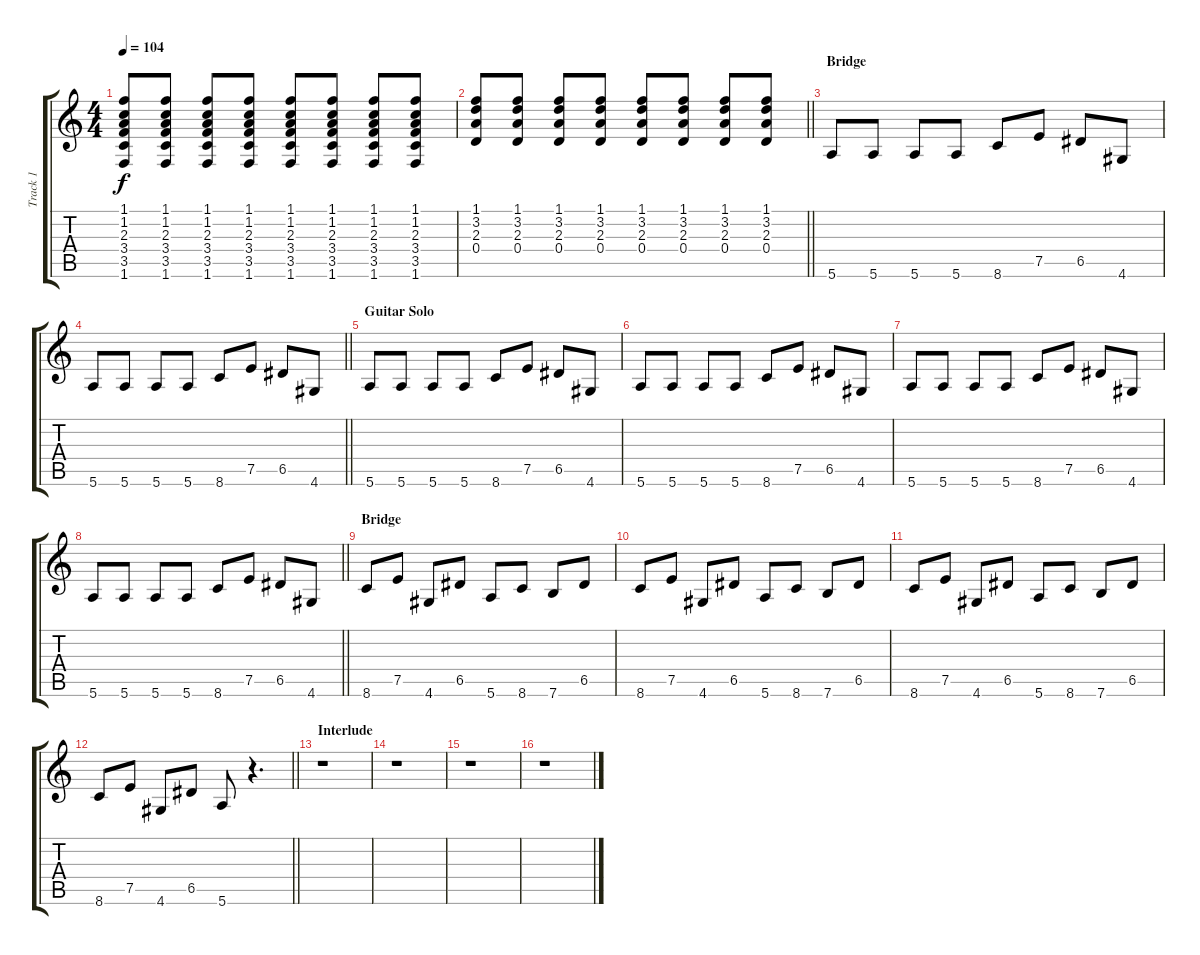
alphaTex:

\track ("Track 1" "Track 1") {instrument overdrivenguitar}
\staff {score tabs}
\tuning (E4 B3 G3 D3 A2 E2) {hide}
\ts (4 4)
\tempo 104
\clef g2
\ks c
(1.1 1.2 2.3 3.4 3.5 1.6).8{dy f} (1.1 1.2 2.3 3.4 3.5 1.6).8 (1.1 1.2 2.3 3.4 3.5 1.6).8 (1.1 1.2 2.3 3.4 3.5 1.6).8 (1.1 1.2 2.3 3.4 3.5 1.6).8 (1.1 1.2 2.3 3.4 3.5 1.6).8 (1.1 1.2 2.3 3.4 3.5 1.6).8 (1.1 1.2 2.3 3.4 3.5 1.6).8 |
\barLineRight lightlight
(1.1 3.2 2.3 0.4).8 (1.1 3.2 2.3 0.4).8 (1.1 3.2 2.3 0.4).8 (1.1 3.2 2.3 0.4).8 (1.1 3.2 2.3 0.4).8 (1.1 3.2 2.3 0.4).8 (1.1 3.2 2.3 0.4).8 (1.1 3.2 2.3 0.4).8 |
\section ("" "Bridge")
5.6.8 5.6.8 5.6.8 5.6.8 8.6.8 7.5.8 6.5.8 4.6.8 |
\barLineRight lightlight
5.6.8 5.6.8 5.6.8 5.6.8 8.6.8 7.5.8 6.5.8 4.6.8 |
\section ("" "Guitar Solo")
5.6.8 5.6.8 5.6.8 5.6.8 8.6.8 7.5.8 6.5.8 4.6.8 |
5.6.8 5.6.8 5.6.8 5.6.8 8.6.8 7.5.8 6.5.8 4.6.8 |
5.6.8 5.6.8 5.6.8 5.6.8 8.6.8 7.5.8 6.5.8 4.6.8 |
\barLineRight lightlight
5.6.8 5.6.8 5.6.8 5.6.8 8.6.8 7.5.8 6.5.8 4.6.8 |
\section ("" "Bridge")
8.6.8 7.5.8 4.6.8 6.5.8 5.6.8 8.6.8 7.6.8 6.5.8 |
8.6.8 7.5.8 4.6.8 6.5.8 5.6.8 8.6.8 7.6.8 6.5.8 |
8.6.8 7.5.8 4.6.8 6.5.8 5.6.8 8.6.8 7.6.8 6.5.8 |
\barLineRight lightlight
8.6.8 7.5.8 4.6.8 6.5.8 5.6.8 r.4{d} |
\section ("" "Interlude")
r.1 |
r.1 |
r.1 |
r.1
